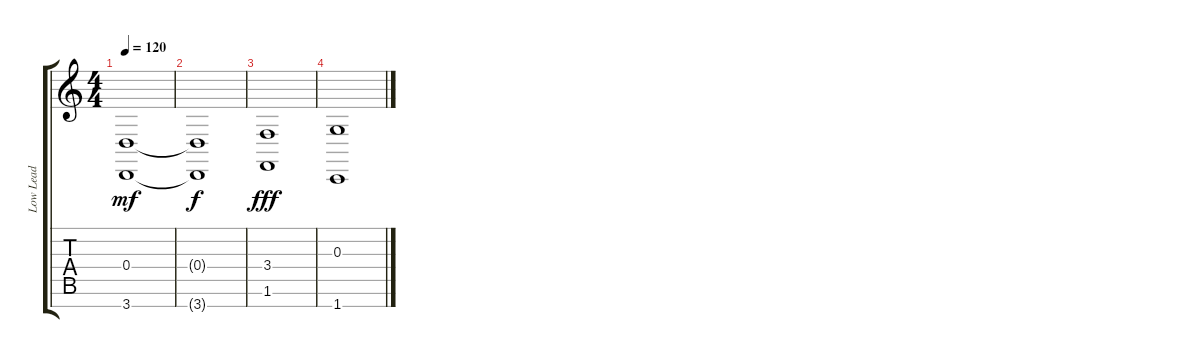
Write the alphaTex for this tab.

\track ("Low Lead" "Low Lead") {instrument lead3calliope}
\staff {score tabs}
\tuning (E4 B3 G3 D3 A2 E2 B1) {hide}
\ts (4 4)
\tempo 120
\clef g2
\ks c
(0.4 3.7).1{dy mf} |
(0.4{t} 3.7{t}).1{dy f} |
(3.4 1.6).1{dy fff} |
(0.3 1.7).1
